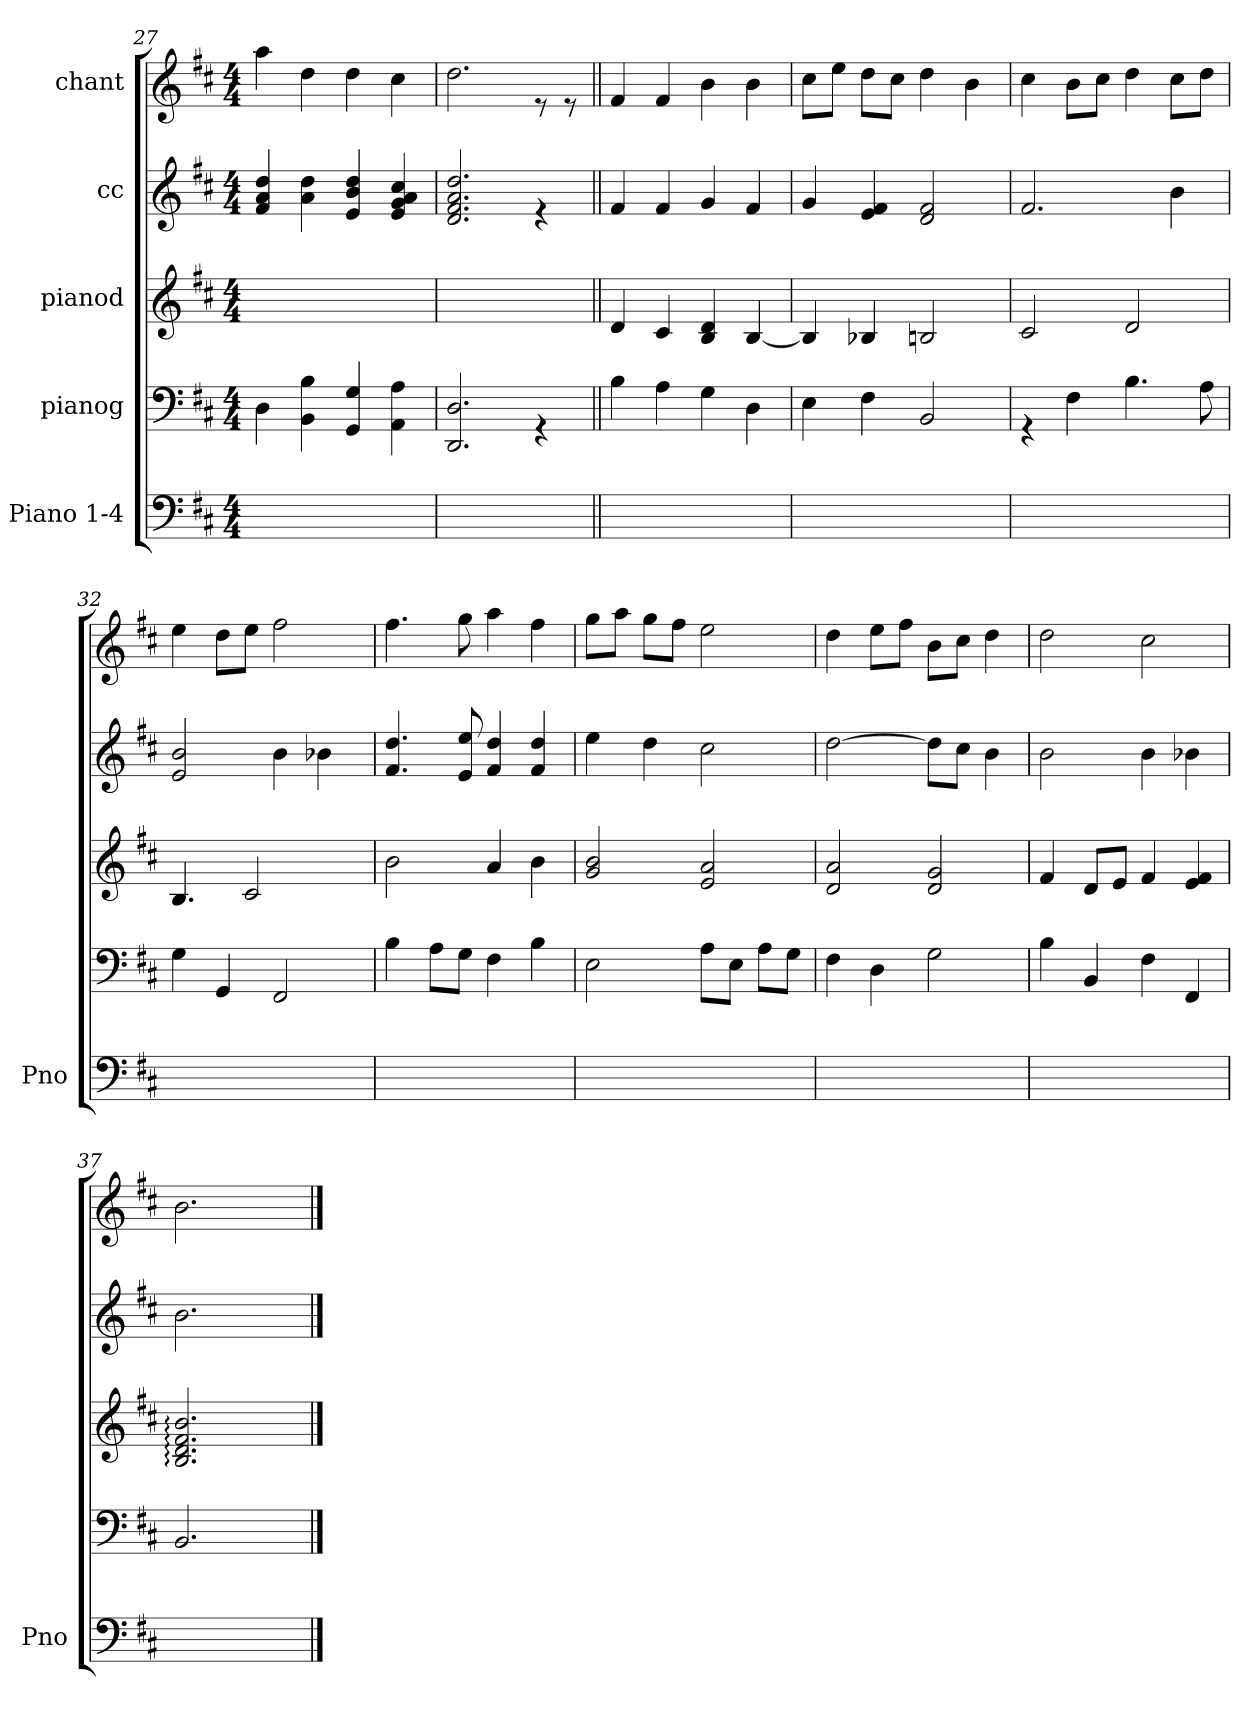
**kern	**kern	**kern	**kern	**kern
*part5	*part4	*part3	*part2	*part1
*staff5	*staff4	*staff3	*staff2	*staff1
*I"Piano 1-4	*I"pianog	*I"pianod	*I"cc	*I"chant
*I'Pno	*	*	*	*
*clefF4	*clefF4	*clefG2	*clefG2	*clefG2
*k[f#c#]	*k[f#c#]	*k[f#c#]	*k[f#c#]	*k[f#c#]
*D:	*D:	*D:	*D:	*D:
*M4/4	*M4/4	*M4/4	*M4/4	*M4/4
=27	=27	=27	=27	=27
1ryy	4D\	1ryy	4f#/ 4a/ 4dd/	4aa\
.	4BB\ 4B\	.	4a\ 4dd\	4dd\
.	4GG/ 4G/	.	4e/ 4b/ 4dd/	4dd\
.	4AA\ 4A\	.	4e/ 4g/ 4a/ 4cc#/	4cc#\
=28	=28	=28	=28	=28
1ryy	2.DD/ 2.D/	1ryy	2.d/ 2.f#/ 2.a/ 2.dd/	2.dd\
.	4rGG	.	4re	8re
.	.	.	.	8re
=29||	=29||	=29||	=29||	=29||
1ryy	4B\	4d/	4f#/	4f#/
.	4A\	4c#/	4f#/	4f#/
.	4G\	4B/ 4d/	4g/	4b\
.	4D\	[4B/	4f#/	4b\
=30	=30	=30	=30	=30
1ryy	4E\	4B/]	4g/	8cc#\L
.	.	.	.	8ee\J
.	4F#\	4B-X/	4e/ 4f#/	8dd\L
.	.	.	.	8cc#\J
.	2BB/	2Bn/	2d/ 2f#/	4dd\
.	.	.	.	4b\
=31	=31	=31	=31	=31
1ryy	4rGG	2c#/	2.f#/	4cc#\
.	4F#\	.	.	8b\L
.	.	.	.	8cc#\J
.	4.B\	2d/	.	4dd\
.	.	.	4b\	8cc#\L
.	8A\	.	.	8dd\J
!!LO:PB:g=z
=32	=32	=32	=32	=32
1ryy	4G\	4.B/	2e/ 2b/	4ee\
.	4GG/	.	.	8dd\L
.	.	2c#/	.	8ee\J
.	2FF#/	.	4b\	2ff#\
.	.	.	4b-X\	.
.	.	8ryy	.	.
=33	=33	=33	=33	=33
1ryy	4B\	2b\	4.f#/ 4.dd/	4.ff#\
.	8A\L	.	.	.
.	8G\J	.	8e/ 8ee/	8gg\
.	4F#\	4a/	4f#/ 4dd/	4aa\
.	4B\	4b\	4f#/ 4dd/	4ff#\
=34	=34	=34	=34	=34
1ryy	2E\	2g/ 2b/	4ee\	8gg\L
.	.	.	.	8aa\J
.	.	.	4dd\	8gg\L
.	.	.	.	8ff#\J
.	8A\L	2e/ 2a/	2cc#\	2ee\
.	8E\J	.	.	.
.	8A\L	.	.	.
.	8G\J	.	.	.
=35	=35	=35	=35	=35
1ryy	4F#\	2d/ 2a/	[2dd\	4dd\
.	4D\	.	.	8ee\L
.	.	.	.	8ff#\J
.	2G\	2d/ 2g/	8dd\L]	8b\L
.	.	.	8cc#\J	8cc#\J
.	.	.	4b\	4dd\
=36	=36	=36	=36	=36
1ryy	4B\	4f#/	2b\	2dd\
.	4BB/	8d/L	.	.
.	.	8e/J	.	.
.	4F#\	4f#/	4b\	2cc#\
.	4FF#/	4e/ 4f#/	4b-X\	.
=37	=37	=37	=37	=37
1ryy	2.BB/	2.B/: 2.d/: 2.f#/: 2.b/:	2.b\	2.b\
.	4ryy	4ryy	4ryy	4ryy
==	==	==	==	==
*-	*-	*-	*-	*-
